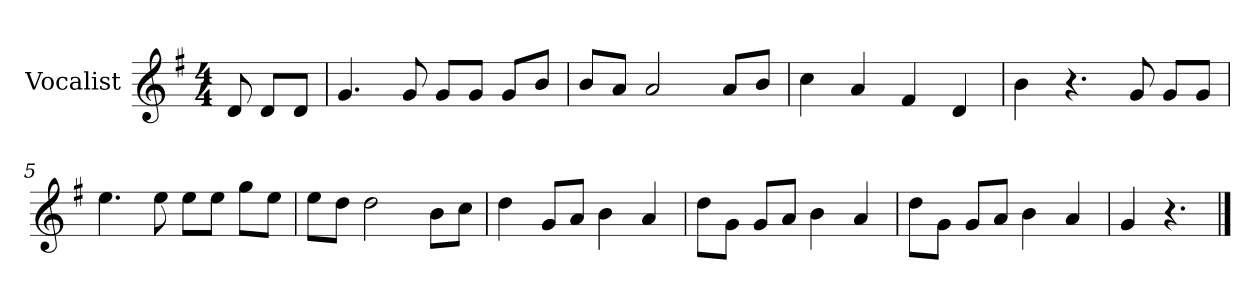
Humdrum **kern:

**kern
*part1
*staff1
*I"Vocalist
*k[f#]
*G:
*M4/4
=
8d
8dL
8dJ
=1
4.g
8g
8gL
8gJ
8gL
8bJ
=2
8bL
8aJ
2a
8aL
8bJ
=3
4cc
4a
4f#
4d
=4
4b
4.r
8g
8gL
8gJ
=5
4.ee
8ee
8eeL
8eeJ
8ggL
8eeJ
=6
8eeL
8ddJ
2dd
8bL
8ccJ
=7
4dd
8gL
8aJ
4b
4a
=8
8ddL
8gJ
8gL
8aJ
4b
4a
=9
8ddL
8gJ
8gL
8aJ
4b
4a
=10
4g
4.r
==
*-
